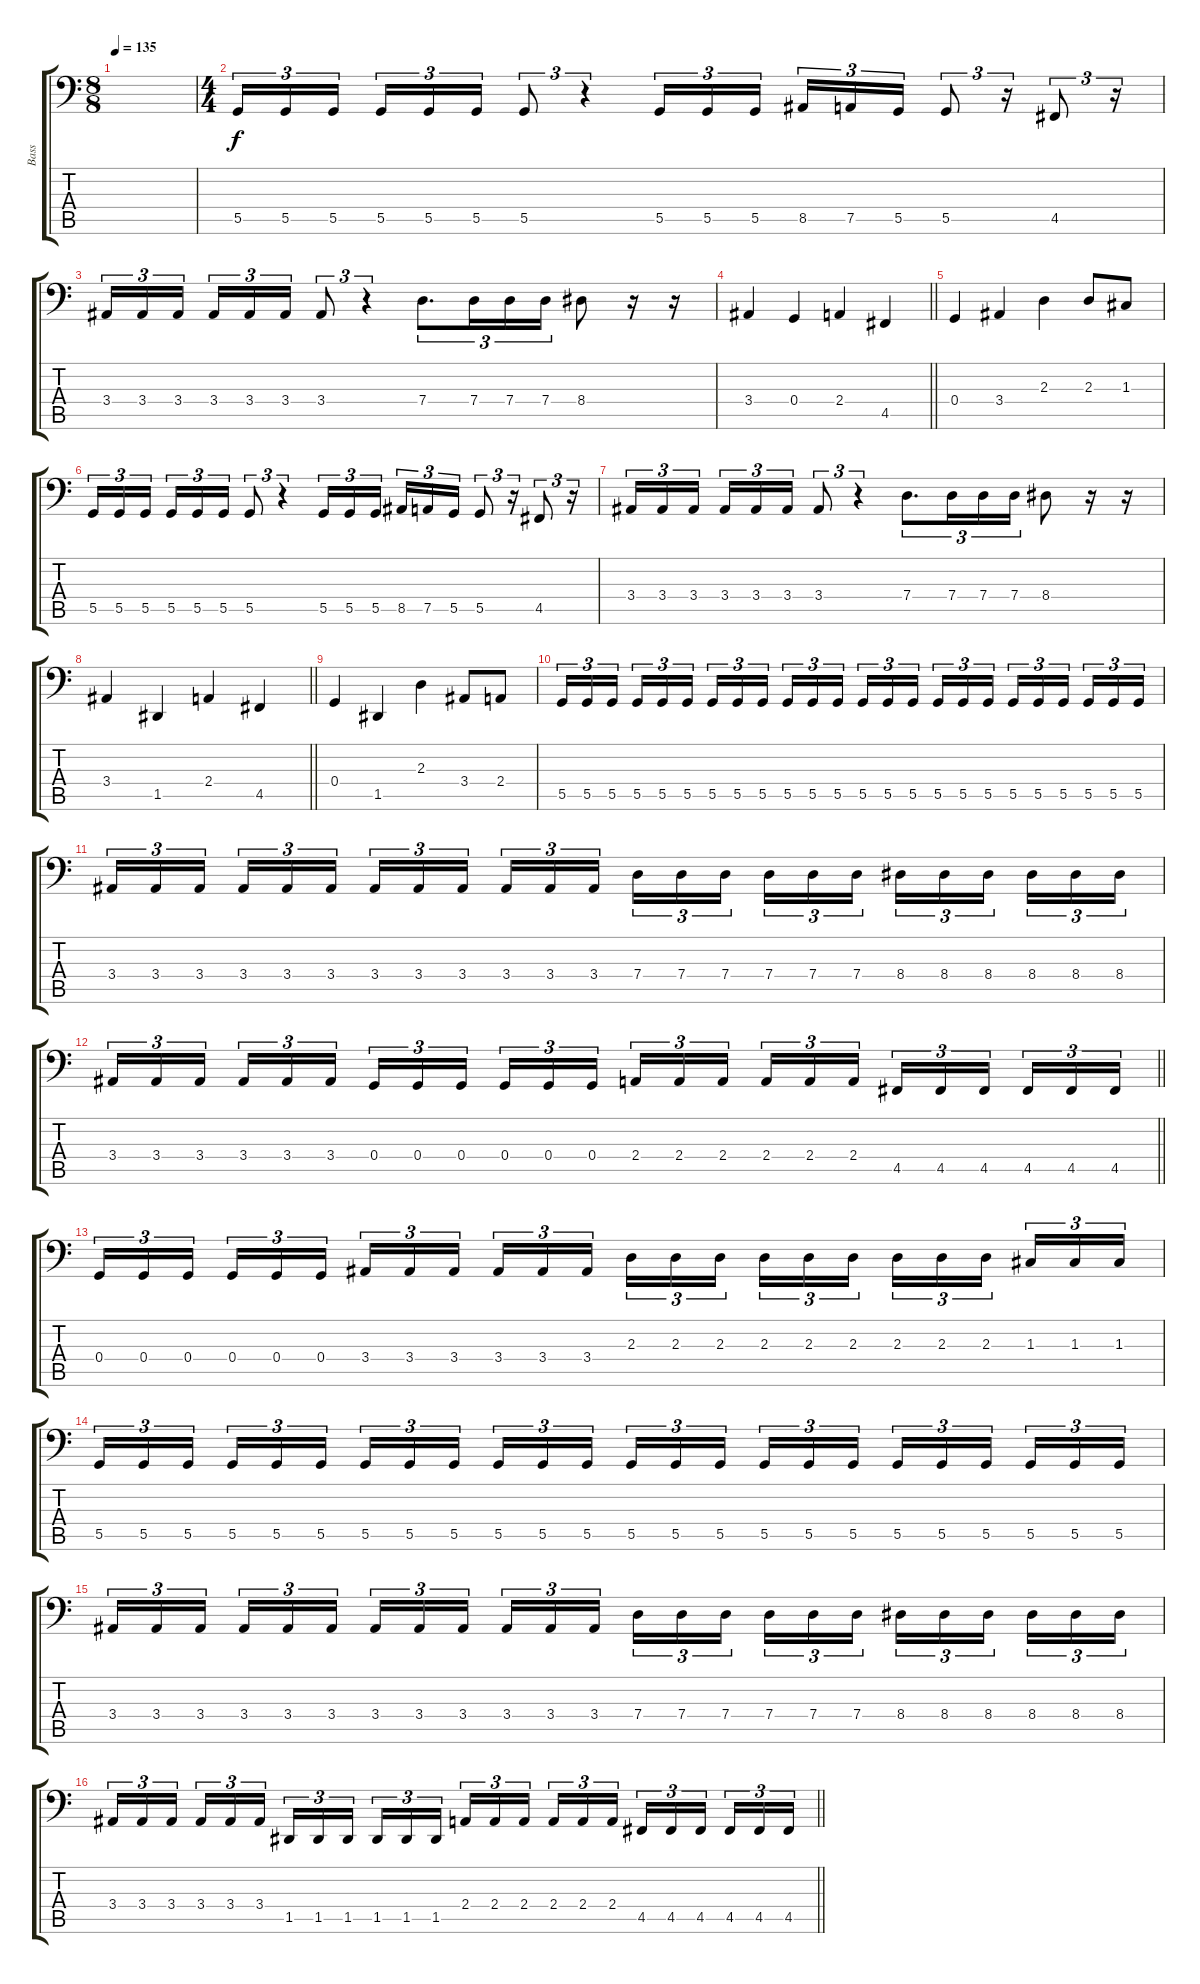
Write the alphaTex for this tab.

\track ("Bass" "Bass") {instrument electricbasspick}
\staff {score tabs}
\tuning (Bb2 F2 C2 G1 D1 A0) {hide}
\ts (8 8)
\tempo 135
\clef f4
\ks c
|
\ts (4 4)
5.5.16{tu (3 2)} 5.5.16{tu (3 2)} 5.5.16{tu (3 2) beam splitsecondary} 5.5.16{tu (3 2)} 5.5.16{tu (3 2)} 5.5.16{tu (3 2)} 5.5.8{tu (3 2)} r.4{tu (3 2)} 5.5.16{tu (3 2)} 5.5.16{tu (3 2)} 5.5.16{tu (3 2) beam splitsecondary} 8.5.16{tu (3 2)} 7.5.16{tu (3 2)} 5.5.16{tu (3 2)} 5.5.8{tu (3 2)} r.16{tu (3 2)} 4.5.8{tu (3 2)} r.16{tu (3 2)} |
3.4.16{tu (3 2)} 3.4.16{tu (3 2)} 3.4.16{tu (3 2) beam splitsecondary} 3.4.16{tu (3 2)} 3.4.16{tu (3 2)} 3.4.16{tu (3 2)} 3.4.8{tu (3 2)} r.4{tu (3 2)} 7.4.8{d tu (3 2)} 7.4.16{tu (3 2)} 7.4.16{tu (3 2)} 7.4.16{tu (3 2)} 8.4.8 r.16 r.16 |
\barLineRight lightlight
3.4.4 0.4.4 2.4.4 4.5.4 |
0.4.4 3.4.4 2.3.4 2.3.8 1.3.8 |
5.5.16{tu (3 2)} 5.5.16{tu (3 2)} 5.5.16{tu (3 2) beam splitsecondary} 5.5.16{tu (3 2)} 5.5.16{tu (3 2)} 5.5.16{tu (3 2)} 5.5.8{tu (3 2)} r.4{tu (3 2)} 5.5.16{tu (3 2)} 5.5.16{tu (3 2)} 5.5.16{tu (3 2) beam splitsecondary} 8.5.16{tu (3 2)} 7.5.16{tu (3 2)} 5.5.16{tu (3 2)} 5.5.8{tu (3 2)} r.16{tu (3 2)} 4.5.8{tu (3 2)} r.16{tu (3 2)} |
3.4.16{tu (3 2)} 3.4.16{tu (3 2)} 3.4.16{tu (3 2) beam splitsecondary} 3.4.16{tu (3 2)} 3.4.16{tu (3 2)} 3.4.16{tu (3 2)} 3.4.8{tu (3 2)} r.4{tu (3 2)} 7.4.8{d tu (3 2)} 7.4.16{tu (3 2)} 7.4.16{tu (3 2)} 7.4.16{tu (3 2)} 8.4.8 r.16 r.16 |
\barLineRight lightlight
3.4.4 1.5.4 2.4.4 4.5.4 |
0.4.4 1.5.4 2.3.4 3.4.8 2.4.8 |
5.5.16{tu (3 2)} 5.5.16{tu (3 2)} 5.5.16{tu (3 2) beam splitsecondary} 5.5.16{tu (3 2)} 5.5.16{tu (3 2)} 5.5.16{tu (3 2)} 5.5.16{tu (3 2)} 5.5.16{tu (3 2)} 5.5.16{tu (3 2) beam splitsecondary} 5.5.16{tu (3 2)} 5.5.16{tu (3 2)} 5.5.16{tu (3 2)} 5.5.16{tu (3 2)} 5.5.16{tu (3 2)} 5.5.16{tu (3 2) beam splitsecondary} 5.5.16{tu (3 2)} 5.5.16{tu (3 2)} 5.5.16{tu (3 2)} 5.5.16{tu (3 2)} 5.5.16{tu (3 2)} 5.5.16{tu (3 2) beam splitsecondary} 5.5.16{tu (3 2)} 5.5.16{tu (3 2)} 5.5.16{tu (3 2)} |
3.4.16{tu (3 2)} 3.4.16{tu (3 2)} 3.4.16{tu (3 2) beam splitsecondary} 3.4.16{tu (3 2)} 3.4.16{tu (3 2)} 3.4.16{tu (3 2)} 3.4.16{tu (3 2)} 3.4.16{tu (3 2)} 3.4.16{tu (3 2) beam splitsecondary} 3.4.16{tu (3 2)} 3.4.16{tu (3 2)} 3.4.16{tu (3 2)} 7.4.16{tu (3 2)} 7.4.16{tu (3 2)} 7.4.16{tu (3 2) beam splitsecondary} 7.4.16{tu (3 2)} 7.4.16{tu (3 2)} 7.4.16{tu (3 2)} 8.4.16{tu (3 2)} 8.4.16{tu (3 2)} 8.4.16{tu (3 2) beam splitsecondary} 8.4.16{tu (3 2)} 8.4.16{tu (3 2)} 8.4.16{tu (3 2)} |
\barLineRight lightlight
3.4.16{tu (3 2)} 3.4.16{tu (3 2)} 3.4.16{tu (3 2) beam splitsecondary} 3.4.16{tu (3 2)} 3.4.16{tu (3 2)} 3.4.16{tu (3 2)} 0.4.16{tu (3 2)} 0.4.16{tu (3 2)} 0.4.16{tu (3 2) beam splitsecondary} 0.4.16{tu (3 2)} 0.4.16{tu (3 2)} 0.4.16{tu (3 2)} 2.4.16{tu (3 2)} 2.4.16{tu (3 2)} 2.4.16{tu (3 2) beam splitsecondary} 2.4.16{tu (3 2)} 2.4.16{tu (3 2)} 2.4.16{tu (3 2)} 4.5.16{tu (3 2)} 4.5.16{tu (3 2)} 4.5.16{tu (3 2) beam splitsecondary} 4.5.16{tu (3 2)} 4.5.16{tu (3 2)} 4.5.16{tu (3 2)} |
0.4.16{tu (3 2)} 0.4.16{tu (3 2)} 0.4.16{tu (3 2) beam splitsecondary} 0.4.16{tu (3 2)} 0.4.16{tu (3 2)} 0.4.16{tu (3 2)} 3.4.16{tu (3 2)} 3.4.16{tu (3 2)} 3.4.16{tu (3 2) beam splitsecondary} 3.4.16{tu (3 2)} 3.4.16{tu (3 2)} 3.4.16{tu (3 2)} 2.3.16{tu (3 2)} 2.3.16{tu (3 2)} 2.3.16{tu (3 2) beam splitsecondary} 2.3.16{tu (3 2)} 2.3.16{tu (3 2)} 2.3.16{tu (3 2)} 2.3.16{tu (3 2)} 2.3.16{tu (3 2)} 2.3.16{tu (3 2) beam splitsecondary} 1.3.16{tu (3 2)} 1.3.16{tu (3 2)} 1.3.16{tu (3 2)} |
5.5.16{tu (3 2)} 5.5.16{tu (3 2)} 5.5.16{tu (3 2) beam splitsecondary} 5.5.16{tu (3 2)} 5.5.16{tu (3 2)} 5.5.16{tu (3 2)} 5.5.16{tu (3 2)} 5.5.16{tu (3 2)} 5.5.16{tu (3 2) beam splitsecondary} 5.5.16{tu (3 2)} 5.5.16{tu (3 2)} 5.5.16{tu (3 2)} 5.5.16{tu (3 2)} 5.5.16{tu (3 2)} 5.5.16{tu (3 2) beam splitsecondary} 5.5.16{tu (3 2)} 5.5.16{tu (3 2)} 5.5.16{tu (3 2)} 5.5.16{tu (3 2)} 5.5.16{tu (3 2)} 5.5.16{tu (3 2) beam splitsecondary} 5.5.16{tu (3 2)} 5.5.16{tu (3 2)} 5.5.16{tu (3 2)} |
3.4.16{tu (3 2)} 3.4.16{tu (3 2)} 3.4.16{tu (3 2) beam splitsecondary} 3.4.16{tu (3 2)} 3.4.16{tu (3 2)} 3.4.16{tu (3 2)} 3.4.16{tu (3 2)} 3.4.16{tu (3 2)} 3.4.16{tu (3 2) beam splitsecondary} 3.4.16{tu (3 2)} 3.4.16{tu (3 2)} 3.4.16{tu (3 2)} 7.4.16{tu (3 2)} 7.4.16{tu (3 2)} 7.4.16{tu (3 2) beam splitsecondary} 7.4.16{tu (3 2)} 7.4.16{tu (3 2)} 7.4.16{tu (3 2)} 8.4.16{tu (3 2)} 8.4.16{tu (3 2)} 8.4.16{tu (3 2) beam splitsecondary} 8.4.16{tu (3 2)} 8.4.16{tu (3 2)} 8.4.16{tu (3 2)} |
\barLineRight lightlight
3.4.16{tu (3 2)} 3.4.16{tu (3 2)} 3.4.16{tu (3 2) beam splitsecondary} 3.4.16{tu (3 2)} 3.4.16{tu (3 2)} 3.4.16{tu (3 2)} 1.5.16{tu (3 2)} 1.5.16{tu (3 2)} 1.5.16{tu (3 2) beam splitsecondary} 1.5.16{tu (3 2)} 1.5.16{tu (3 2)} 1.5.16{tu (3 2)} 2.4.16{tu (3 2)} 2.4.16{tu (3 2)} 2.4.16{tu (3 2) beam splitsecondary} 2.4.16{tu (3 2)} 2.4.16{tu (3 2)} 2.4.16{tu (3 2)} 4.5.16{tu (3 2)} 4.5.16{tu (3 2)} 4.5.16{tu (3 2) beam splitsecondary} 4.5.16{tu (3 2)} 4.5.16{tu (3 2)} 4.5.16{tu (3 2)}
